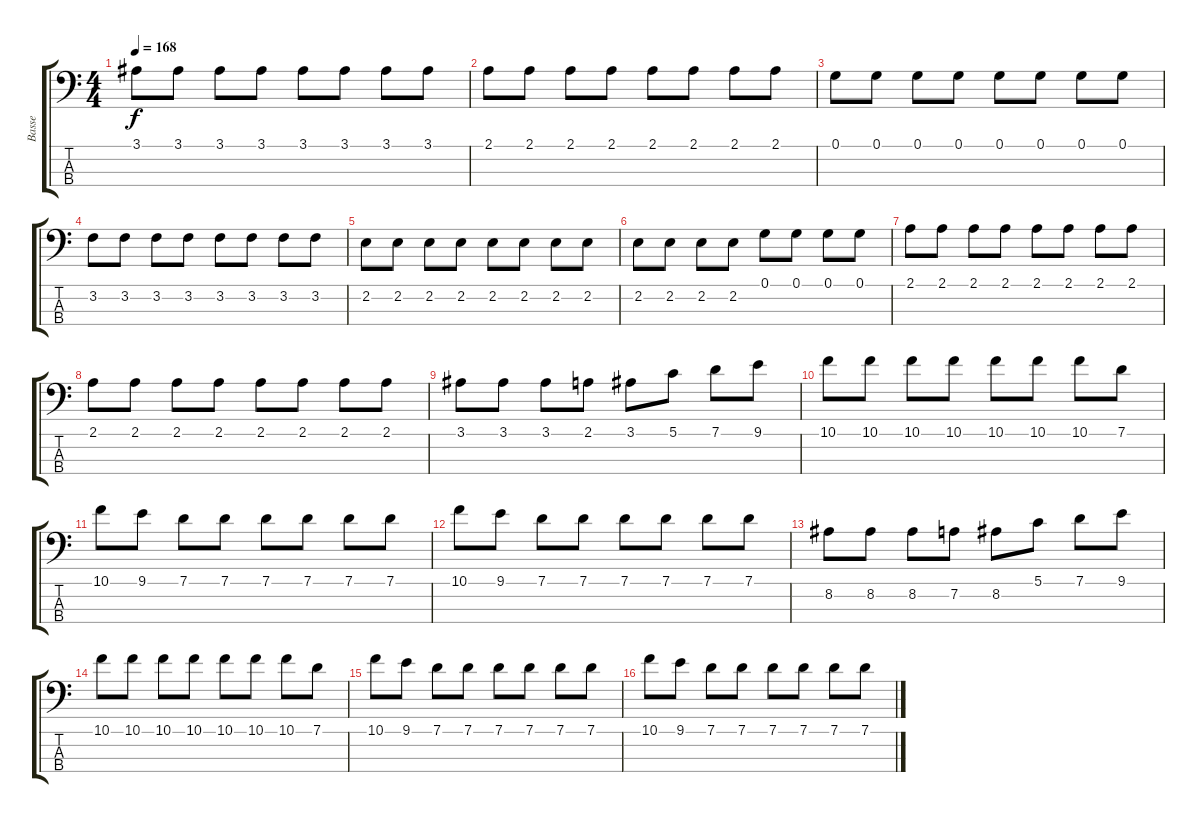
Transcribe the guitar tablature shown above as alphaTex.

\track ("Basse" "Basse") {instrument acousticbass}
\staff {score tabs}
\tuning (G2 D2 A1 E1) {hide}
\ts (4 4)
\tempo 168
\clef f4
\ks c
3.1.8{dy f} 3.1.8 3.1.8 3.1.8 3.1.8 3.1.8 3.1.8 3.1.8 |
2.1.8 2.1.8 2.1.8 2.1.8 2.1.8 2.1.8 2.1.8 2.1.8 |
0.1.8 0.1.8 0.1.8 0.1.8 0.1.8 0.1.8 0.1.8 0.1.8 |
3.2.8 3.2.8 3.2.8 3.2.8 3.2.8 3.2.8 3.2.8 3.2.8 |
2.2.8 2.2.8 2.2.8 2.2.8 2.2.8 2.2.8 2.2.8 2.2.8 |
2.2.8 2.2.8 2.2.8 2.2.8 0.1.8 0.1.8 0.1.8 0.1.8 |
2.1.8 2.1.8 2.1.8 2.1.8 2.1.8 2.1.8 2.1.8 2.1.8 |
2.1.8 2.1.8 2.1.8 2.1.8 2.1.8 2.1.8 2.1.8 2.1.8 |
3.1.8 3.1.8 3.1.8 2.1.8 3.1.8 5.1.8 7.1.8 9.1.8 |
10.1.8 10.1.8 10.1.8 10.1.8 10.1.8 10.1.8 10.1.8 7.1.8 |
10.1.8 9.1.8 7.1.8 7.1.8 7.1.8 7.1.8 7.1.8 7.1.8 |
10.1.8 9.1.8 7.1.8 7.1.8 7.1.8 7.1.8 7.1.8 7.1.8 |
8.2.8 8.2.8 8.2.8 7.2.8 8.2.8 5.1.8 7.1.8 9.1.8 |
10.1.8 10.1.8 10.1.8 10.1.8 10.1.8 10.1.8 10.1.8 7.1.8 |
10.1.8 9.1.8 7.1.8 7.1.8 7.1.8 7.1.8 7.1.8 7.1.8 |
10.1.8 9.1.8 7.1.8 7.1.8 7.1.8 7.1.8 7.1.8 7.1.8
